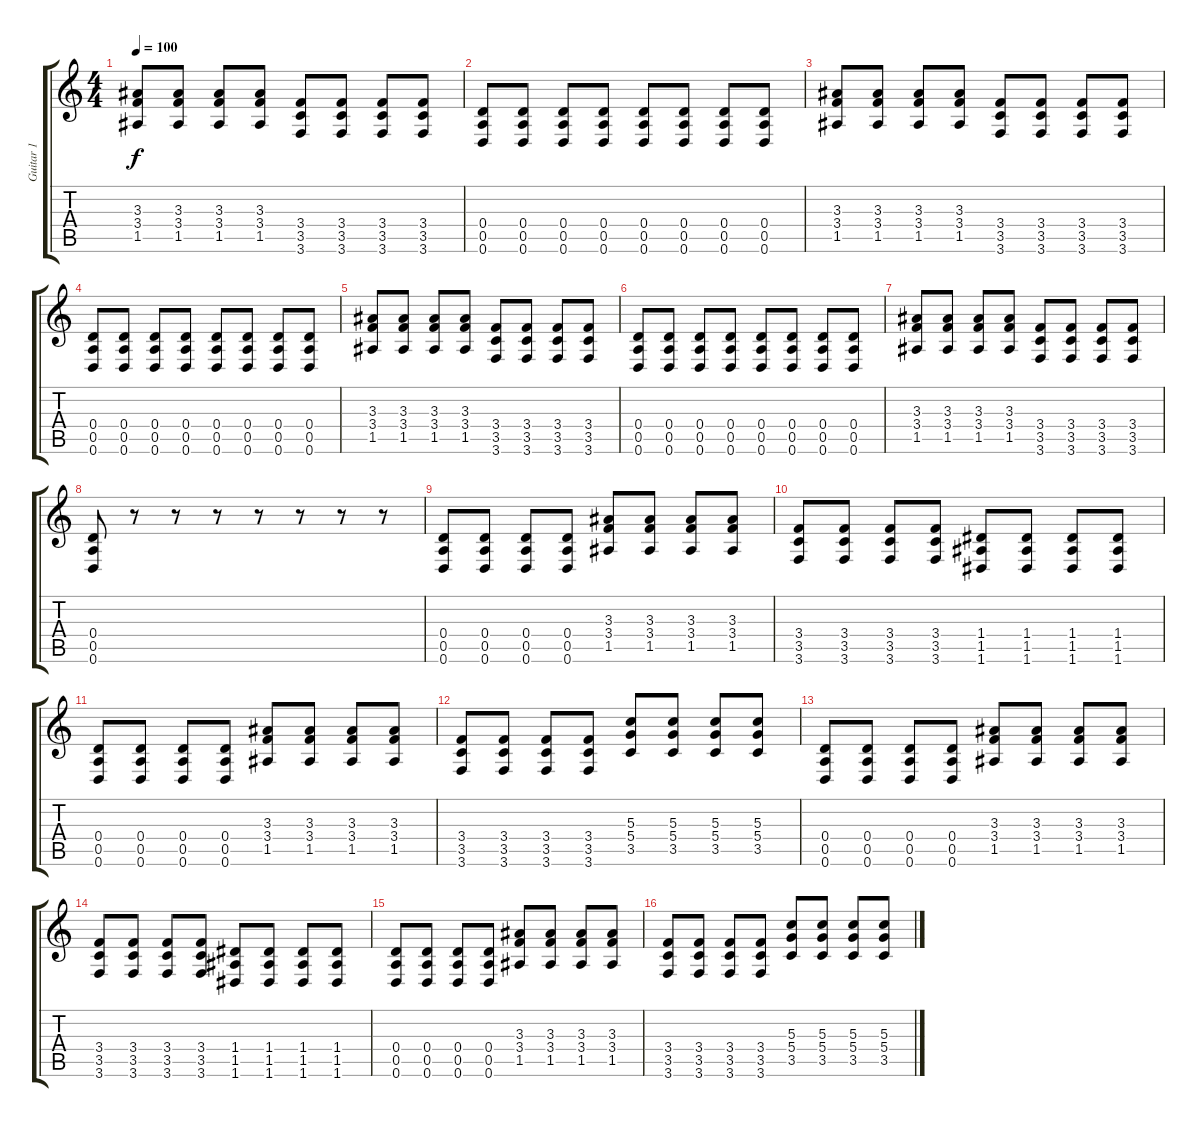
\track ("Guitar 1" "Guitar 1") {instrument distortionguitar}
\staff {score tabs}
\tuning (E4 B3 G3 D3 A2 D2) {hide}
\ts (4 4)
\tempo 100
\clef g2
\ks c
(3.3 3.4 1.5).8{dy f} (3.3 3.4 1.5).8 (3.3 3.4 1.5).8 (3.3 3.4 1.5).8 (3.4 3.5 3.6).8 (3.4 3.5 3.6).8 (3.4 3.5 3.6).8 (3.4 3.5 3.6).8 |
(0.4 0.5 0.6).8 (0.4 0.5 0.6).8 (0.4 0.5 0.6).8 (0.4 0.5 0.6).8 (0.4 0.5 0.6).8 (0.4 0.5 0.6).8 (0.4 0.5 0.6).8 (0.4 0.5 0.6).8 |
(3.3 3.4 1.5).8 (3.3 3.4 1.5).8 (3.3 3.4 1.5).8 (3.3 3.4 1.5).8 (3.4 3.5 3.6).8 (3.4 3.5 3.6).8 (3.4 3.5 3.6).8 (3.4 3.5 3.6).8 |
(0.4 0.5 0.6).8 (0.4 0.5 0.6).8 (0.4 0.5 0.6).8 (0.4 0.5 0.6).8 (0.4 0.5 0.6).8 (0.4 0.5 0.6).8 (0.4 0.5 0.6).8 (0.4 0.5 0.6).8 |
(3.3 3.4 1.5).8 (3.3 3.4 1.5).8 (3.3 3.4 1.5).8 (3.3 3.4 1.5).8 (3.4 3.5 3.6).8 (3.4 3.5 3.6).8 (3.4 3.5 3.6).8 (3.4 3.5 3.6).8 |
(0.4 0.5 0.6).8 (0.4 0.5 0.6).8 (0.4 0.5 0.6).8 (0.4 0.5 0.6).8 (0.4 0.5 0.6).8 (0.4 0.5 0.6).8 (0.4 0.5 0.6).8 (0.4 0.5 0.6).8 |
(3.3 3.4 1.5).8 (3.3 3.4 1.5).8 (3.3 3.4 1.5).8 (3.3 3.4 1.5).8 (3.4 3.5 3.6).8 (3.4 3.5 3.6).8 (3.4 3.5 3.6).8 (3.4 3.5 3.6).8 |
(0.4 0.5 0.6).8 r.8 r.8 r.8 r.8 r.8 r.8 r.8 |
(0.4 0.5 0.6).8 (0.4 0.5 0.6).8 (0.4 0.5 0.6).8 (0.4 0.5 0.6).8 (3.3 3.4 1.5).8 (3.3 3.4 1.5).8 (3.3 3.4 1.5).8 (3.3 3.4 1.5).8 |
(3.4 3.5 3.6).8 (3.4 3.5 3.6).8 (3.4 3.5 3.6).8 (3.4 3.5 3.6).8 (1.4 1.5 1.6).8 (1.4 1.5 1.6).8 (1.4 1.5 1.6).8 (1.4 1.5 1.6).8 |
(0.4 0.5 0.6).8 (0.4 0.5 0.6).8 (0.4 0.5 0.6).8 (0.4 0.5 0.6).8 (3.3 3.4 1.5).8 (3.3 3.4 1.5).8 (3.3 3.4 1.5).8 (3.3 3.4 1.5).8 |
(3.4 3.5 3.6).8 (3.4 3.5 3.6).8 (3.4 3.5 3.6).8 (3.4 3.5 3.6).8 (5.3 5.4 3.5).8 (5.3 5.4 3.5).8 (5.3 5.4 3.5).8 (5.3 5.4 3.5).8 |
(0.4 0.5 0.6).8 (0.4 0.5 0.6).8 (0.4 0.5 0.6).8 (0.4 0.5 0.6).8 (3.3 3.4 1.5).8 (3.3 3.4 1.5).8 (3.3 3.4 1.5).8 (3.3 3.4 1.5).8 |
(3.4 3.5 3.6).8 (3.4 3.5 3.6).8 (3.4 3.5 3.6).8 (3.4 3.5 3.6).8 (1.4 1.5 1.6).8 (1.4 1.5 1.6).8 (1.4 1.5 1.6).8 (1.4 1.5 1.6).8 |
(0.4 0.5 0.6).8 (0.4 0.5 0.6).8 (0.4 0.5 0.6).8 (0.4 0.5 0.6).8 (3.3 3.4 1.5).8 (3.3 3.4 1.5).8 (3.3 3.4 1.5).8 (3.3 3.4 1.5).8 |
(3.4 3.5 3.6).8 (3.4 3.5 3.6).8 (3.4 3.5 3.6).8 (3.4 3.5 3.6).8 (5.3 5.4 3.5).8 (5.3 5.4 3.5).8 (5.3 5.4 3.5).8 (5.3 5.4 3.5).8
